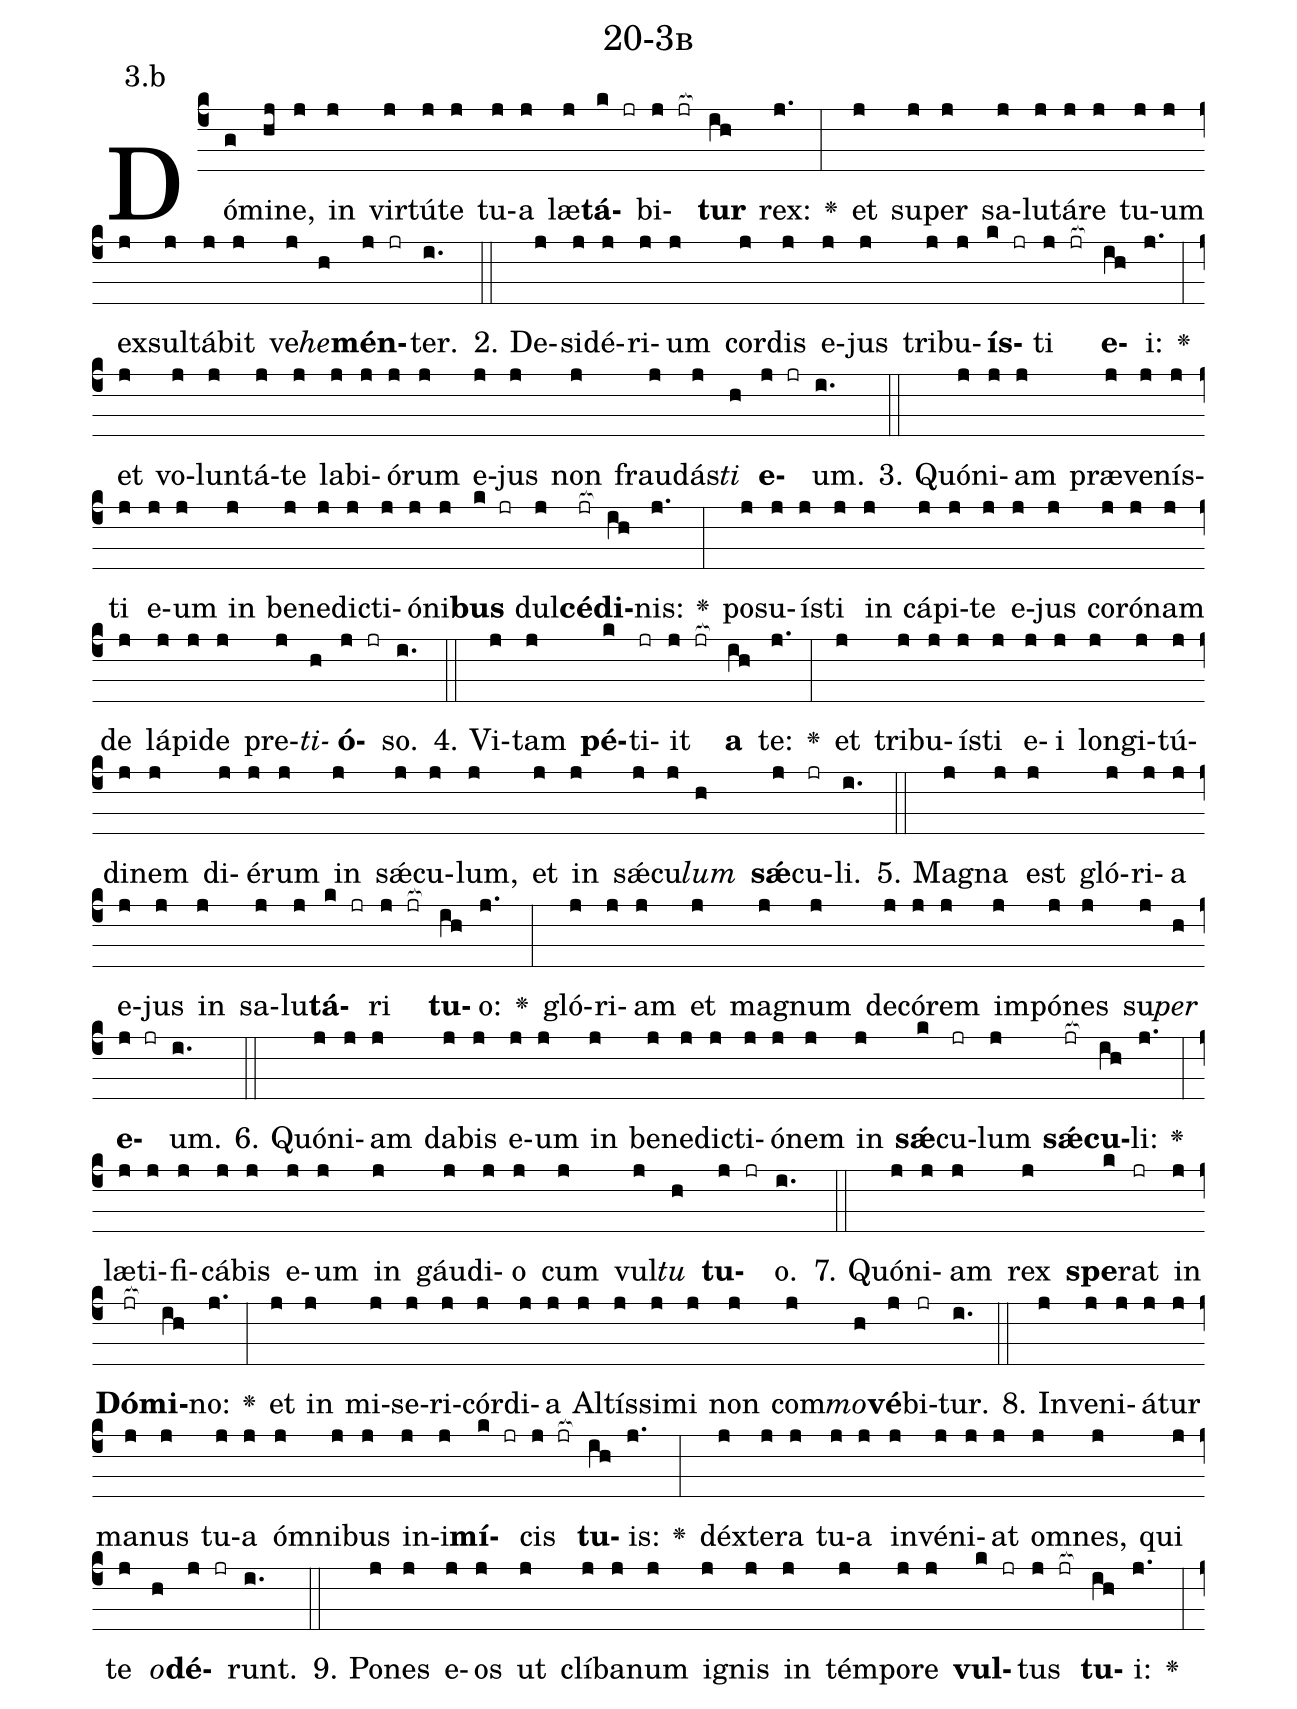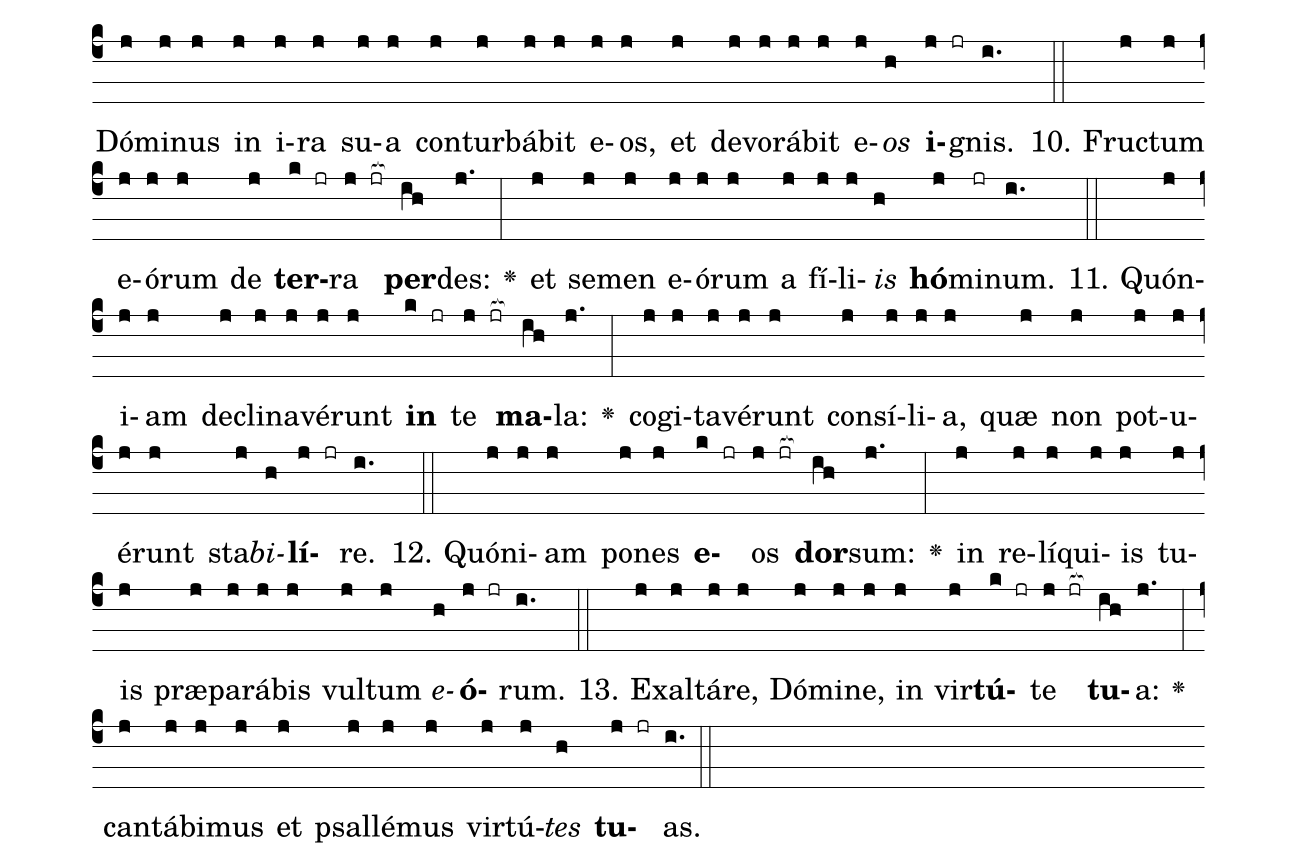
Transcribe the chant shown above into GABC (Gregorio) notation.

name: 20-3b;
annotation: 3.b;
%%
(c4)Dó(g)mi(hj)ne,(j) in(j) vir(j)tú(j)te(j) tu(j)a(j) læ(j)<b>tá</b>(k jr)bi(j jr[ocb:1{])<b>tur</b>(ih[ocb:0}]) rex:(j.) <v>\greheightstar</v>(:) et(j) su(j)per(j) sa(j)lu(j)tá(j)re(j) tu(j)um(j) ex(j)sul(j)tá(j)bit(j) ve(j)<i>he</i>(h)<b>mén</b>(j jr)ter.(i.) (::)
2. De(j)si(j)dé(j)ri(j)um(j) cor(j)dis(j) e(j)jus(j) tri(j)bu(j)<b>ís</b>(k jr)ti(j jr[ocb:1{]) <b>e</b>(ih[ocb:0}])i:(j.) <v>\greheightstar</v>(:) et(j) vo(j)lun(j)tá(j)te(j) la(j)bi(j)ó(j)rum(j) e(j)jus(j) non(j) frau(j)dás(j)<i>ti</i>(h) <b>e</b>(j jr)um.(i.) (::)
3. Quón(j)i(j)am(j) præ(j)ve(j)nís(j)ti(j) e(j)um(j) in(j) be(j)ne(j)dic(j)ti(j)ó(j)ni(j)<b>bus</b>(k jr) dul(j)<b>cé</b>(jr[ocb:1{])<b>di</b>(ih[ocb:0}])nis:(j.) <v>\greheightstar</v>(:) po(j)su(j)ís(j)ti(j) in(j) cá(j)pi(j)te(j) e(j)jus(j) co(j)ró(j)nam(j) de(j) lá(j)pi(j)de(j) pre(j)<i>ti</i>(h)<b>ó</b>(j jr)so.(i.) (::)
4. Vi(j)tam(j) <b>pé</b>(k)ti(jr)it(j jr[ocb:1{]) <b>a</b>(ih[ocb:0}]) te:(j.) <v>\greheightstar</v>(:) et(j) tri(j)bu(j)ís(j)ti(j) e(j)i(j) lon(j)gi(j)tú(j)di(j)nem(j) di(j)é(j)rum(j) in(j) sǽ(j)cu(j)lum,(j) et(j) in(j) sǽ(j)cu(j)<i>lum</i>(h) <b>sǽ</b>(j)cu(jr)li.(i.) (::)
5. Ma(j)gna(j) est(j) gló(j)ri(j)a(j) e(j)jus(j) in(j) sa(j)lu(j)<b>tá</b>(k jr)ri(j jr[ocb:1{]) <b>tu</b>(ih[ocb:0}])o:(j.) <v>\greheightstar</v>(:) gló(j)ri(j)am(j) et(j) ma(j)gnum(j) de(j)có(j)rem(j) im(j)pó(j)nes(j) su(j)<i>per</i>(h) <b>e</b>(j jr)um.(i.) (::)
6. Quón(j)i(j)am(j) da(j)bis(j) e(j)um(j) in(j) be(j)ne(j)dic(j)ti(j)ó(j)nem(j) in(j) <b>sǽ</b>(k)cu(jr)lum(j) <b>sǽ</b>(jr[ocb:1{])<b>cu</b>(ih[ocb:0}])li:(j.) <v>\greheightstar</v>(:) læ(j)ti(j)fi(j)cá(j)bis(j) e(j)um(j) in(j) gáu(j)di(j)o(j) cum(j) vul(j)<i>tu</i>(h) <b>tu</b>(j jr)o.(i.) (::)
7. Quón(j)i(j)am(j) rex(j) <b>spe</b>(k)rat(jr) in(j) <b>Dó</b>(jr[ocb:1{])<b>mi</b>(ih[ocb:0}])no:(j.) <v>\greheightstar</v>(:) et(j) in(j) mi(j)se(j)ri(j)cór(j)di(j)a(j) Al(j)tís(j)si(j)mi(j) non(j) com(j)<i>mo</i>(h)<b>vé</b>(j)bi(jr)tur.(i.) (::)
8. In(j)ve(j)ni(j)á(j)tur(j) ma(j)nus(j) tu(j)a(j) óm(j)ni(j)bus(j) in(j)i(j)<b>mí</b>(k jr)cis(j jr[ocb:1{]) <b>tu</b>(ih[ocb:0}])is:(j.) <v>\greheightstar</v>(:) déx(j)te(j)ra(j) tu(j)a(j) in(j)vé(j)ni(j)at(j) om(j)nes,(j) qui(j) te(j) <i>o</i>(h)<b>dé</b>(j jr)runt.(i.) (::)
9. Po(j)nes(j) e(j)os(j) ut(j) clí(j)ba(j)num(j) i(j)gnis(j) in(j) tém(j)po(j)re(j) <b>vul</b>(k jr)tus(j jr[ocb:1{]) <b>tu</b>(ih[ocb:0}])i:(j.) <v>\greheightstar</v>(:) Dó(j)mi(j)nus(j) in(j) i(j)ra(j) su(j)a(j) con(j)tur(j)bá(j)bit(j) e(j)os,(j) et(j) de(j)vo(j)rá(j)bit(j) e(j)<i>os</i>(h) <b>i</b>(j jr)gnis.(i.) (::)
10. Fruc(j)tum(j) e(j)ó(j)rum(j) de(j) <b>ter</b>(k jr)ra(j jr[ocb:1{]) <b>per</b>(ih[ocb:0}])des:(j.) <v>\greheightstar</v>(:) et(j) se(j)men(j) e(j)ó(j)rum(j) a(j) fí(j)li(j)<i>is</i>(h) <b>hó</b>(j)mi(jr)num.(i.) (::)
11. Quón(j)i(j)am(j) de(j)cli(j)na(j)vé(j)runt(j) <b>in</b>(k jr) te(j jr[ocb:1{]) <b>ma</b>(ih[ocb:0}])la:(j.) <v>\greheightstar</v>(:) co(j)gi(j)ta(j)vé(j)runt(j) con(j)sí(j)li(j)a,(j) quæ(j) non(j) pot(j)u(j)é(j)runt(j) sta(j)<i>bi</i>(h)<b>lí</b>(j jr)re.(i.) (::)
12. Quón(j)i(j)am(j) po(j)nes(j) <b>e</b>(k jr)os(j jr[ocb:1{]) <b>dor</b>(ih[ocb:0}])sum:(j.) <v>\greheightstar</v>(:) in(j) re(j)lí(j)qui(j)is(j) tu(j)is(j) præ(j)pa(j)rá(j)bis(j) vul(j)tum(j) <i>e</i>(h)<b>ó</b>(j jr)rum.(i.) (::)
13. Ex(j)al(j)tá(j)re,(j) Dó(j)mi(j)ne,(j) in(j) vir(j)<b>tú</b>(k jr)te(j jr[ocb:1{]) <b>tu</b>(ih[ocb:0}])a:(j.) <v>\greheightstar</v>(:) can(j)tá(j)bi(j)mus(j) et(j) psal(j)lé(j)mus(j) vir(j)tú(j)<i>tes</i>(h) <b>tu</b>(j jr)as.(i.) (::)
